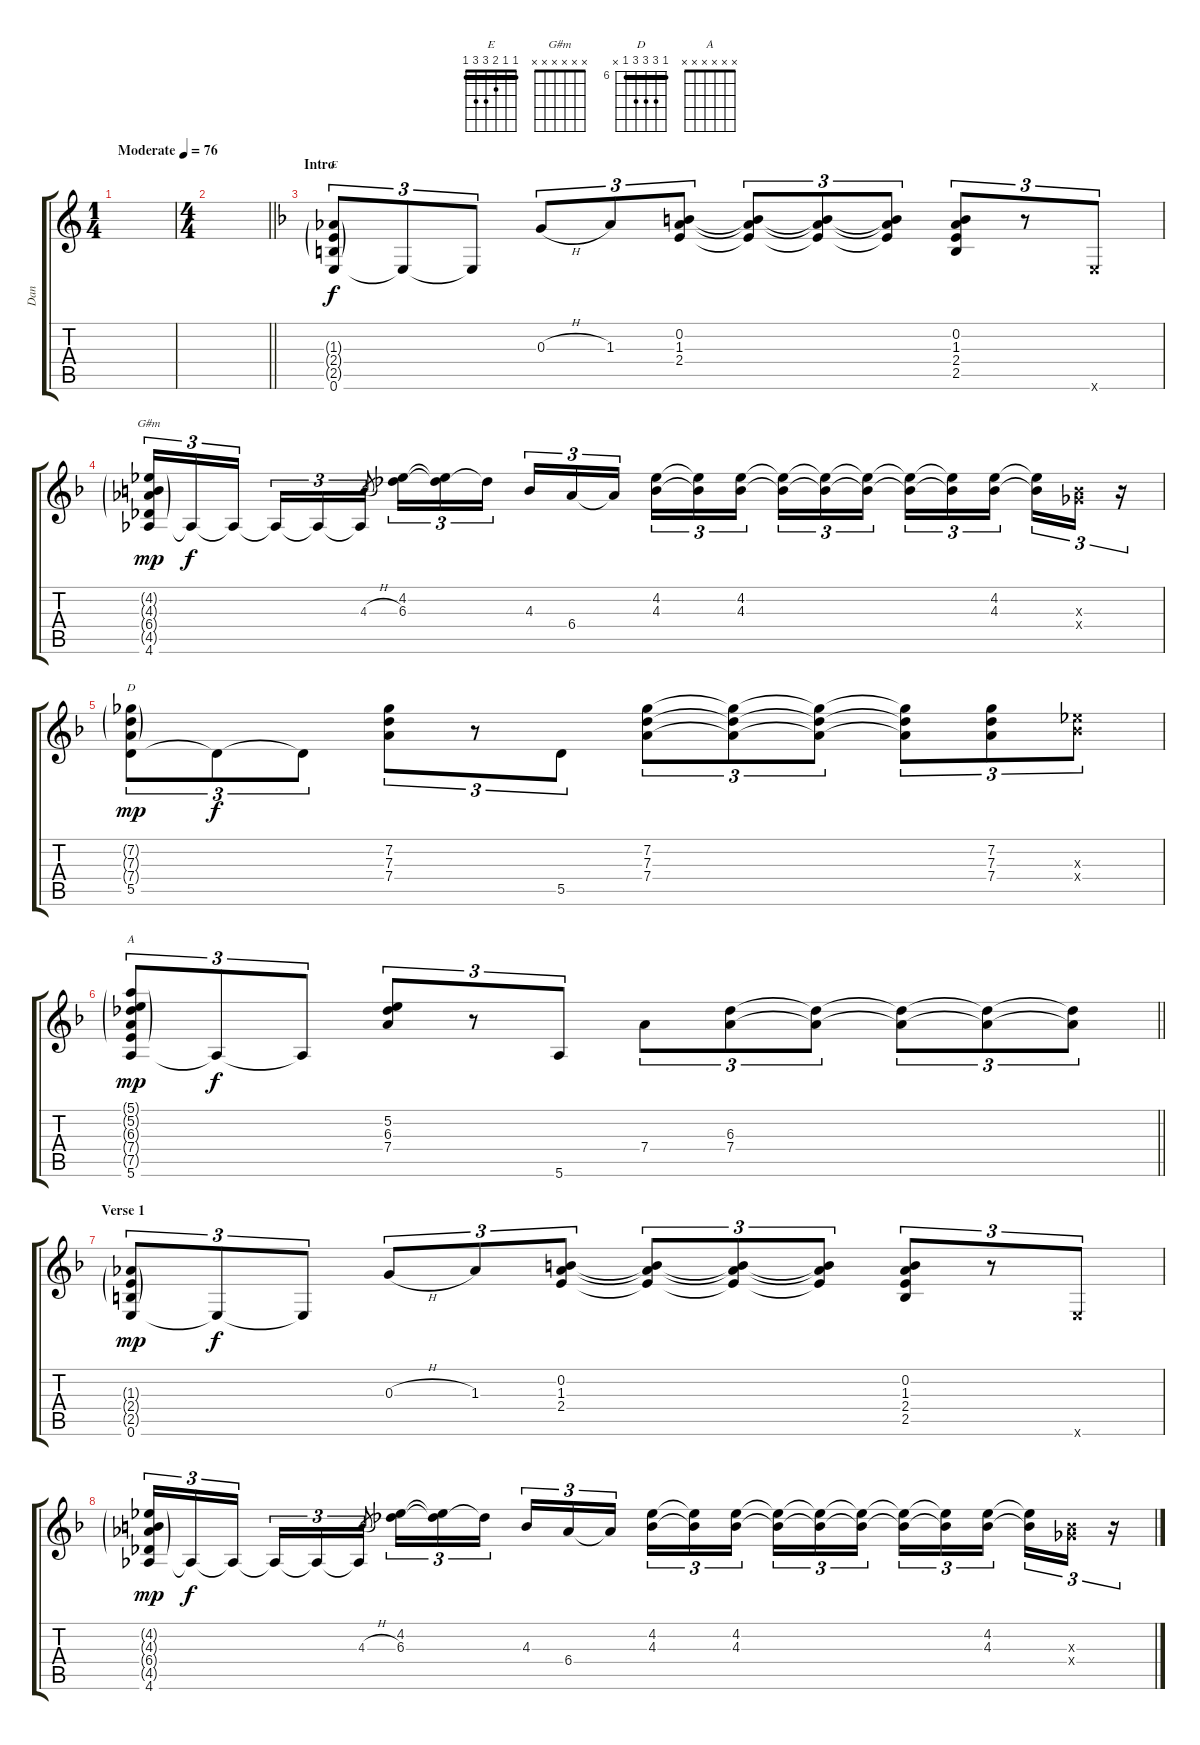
\track ("Dan" "Dan") {instrument electricguitarclean}
\staff {score tabs}
\tuning (E4 B3 G3 D3 A2 E2) {hide}
\chord ("E" 1 1 2 3 3 1) {barre 1}
\chord ("G#m" x x x x x x)
\chord ("D" 6 8 8 8 6 x) {firstfret 6 barre 6}
\chord ("A" x x x x x x)
\ts (1 4)
\tempo (76 "Moderate")
\clef g2
\ks c
|
\ts (4 4)
\barLineRight lightlight
|
\section ("" "Intro")
\ks f
(1.3{g} 2.4{g} 2.5{g} 0.6).8{tu (3 2) ch "E"} 0.6{t}.8{tu (3 2) dy f} 0.6{t}.8{tu (3 2)} 0.3{h}.8{tu (3 2)} 1.3.8{tu (3 2)} (0.2 1.3 2.4).8{tu (3 2)} (0.2{t} 1.3{t} 2.4{t}).8{tu (3 2)} (0.2{t} 1.3{t} 2.4{t}).8{tu (3 2)} (0.2{t} 1.3{t} 2.4{t}).8{tu (3 2)} (0.2 1.3 2.4 2.5).8{tu (3 2)} r.8{tu (3 2)} 0.6{x}.8{tu (3 2)} |
(4.2{g} 4.3{g} 6.4{g} 4.5{g} 4.6).16{tu (3 2) ch "G#m" dy mp} 4.6{t}.16{tu (3 2) dy f} 4.6{t}.16{tu (3 2) beam splitsecondary} 4.6{t}.16{tu (3 2)} 4.6{t}.16{tu (3 2)} 4.6{t}.16{tu (3 2)} 4.3{h}.8{gr} (4.2 6.3).16{tu (3 2)} (4.2{t} 6.3{t}).16{tu (3 2)} 6.3{t}.16{tu (3 2) beam splitsecondary} 4.3.16{tu (3 2)} 6.4.16{tu (3 2)} 6.4{t}.16{tu (3 2)} (4.2 4.3).16{tu (3 2)} (4.2{t} 4.3{t}).16{tu (3 2)} (4.2 4.3).16{tu (3 2) beam splitsecondary} (4.2{t} 4.3{t}).16{tu (3 2)} (4.2{t} 4.3{t}).16{tu (3 2)} (4.2{t} 4.3{t}).16{tu (3 2)} (4.2{t} 4.3{t}).16{tu (3 2)} (4.2{t} 4.3{t}).16{tu (3 2)} (4.2 4.3).16{tu (3 2) beam splitsecondary} (4.2{t} 4.3{t}).16{tu (3 2)} (4.3{x} 4.4{x}).16{tu (3 2)} r.16{tu (3 2)} |
(7.2{g} 7.3{g} 7.4{g} 5.5).8{tu (3 2) ch "D" dy mp} 5.5{t}.8{tu (3 2) dy f} 5.5{t}.8{tu (3 2)} (7.2 7.3 7.4).8{tu (3 2)} r.8{tu (3 2)} 5.5.8{tu (3 2)} (7.2 7.3 7.4).8{tu (3 2)} (7.2{t} 7.3{t} 7.4{t}).8{tu (3 2)} (7.2{t} 7.3{t} 7.4{t}).8{tu (3 2)} (7.2{t} 7.3{t} 7.4{t}).8{tu (3 2)} (7.2 7.3 7.4).8{tu (3 2)} (8.3{x} 8.4{x}).8{tu (3 2)} |
\barLineRight lightlight
(5.1{g} 5.2{g} 6.3{g} 7.4{g} 7.5{g} 5.6).8{tu (3 2) ch "A" dy mp} 5.6{t}.8{tu (3 2) dy f} 5.6{t}.8{tu (3 2)} (5.2 6.3 7.4).8{tu (3 2)} r.8{tu (3 2)} 5.6.8{tu (3 2)} 7.4.8{tu (3 2)} (6.3 7.4).8{tu (3 2)} (6.3{t} 7.4{t}).8{tu (3 2)} (6.3{t} 7.4{t}).8{tu (3 2)} (6.3{t} 7.4{t}).8{tu (3 2)} (6.3{t} 7.4{t}).8{tu (3 2)} |
\section ("" "Verse 1")
(1.3{g} 2.4{g} 2.5{g} 0.6).8{tu (3 2) dy mp} 0.6{t}.8{tu (3 2) dy f} 0.6{t}.8{tu (3 2)} 0.3{h}.8{tu (3 2)} 1.3.8{tu (3 2)} (0.2 1.3 2.4).8{tu (3 2)} (0.2{t} 1.3{t} 2.4{t}).8{tu (3 2)} (0.2{t} 1.3{t} 2.4{t}).8{tu (3 2)} (0.2{t} 1.3{t} 2.4{t}).8{tu (3 2)} (0.2 1.3 2.4 2.5).8{tu (3 2)} r.8{tu (3 2)} 0.6{x}.8{tu (3 2)} |
(4.2{g} 4.3{g} 6.4{g} 4.5{g} 4.6).16{tu (3 2) dy mp} 4.6{t}.16{tu (3 2) dy f} 4.6{t}.16{tu (3 2) beam splitsecondary} 4.6{t}.16{tu (3 2)} 4.6{t}.16{tu (3 2)} 4.6{t}.16{tu (3 2)} 4.3{h}.8{gr} (4.2 6.3).16{tu (3 2)} (4.2{t} 6.3{t}).16{tu (3 2)} 6.3{t}.16{tu (3 2) beam splitsecondary} 4.3.16{tu (3 2)} 6.4.16{tu (3 2)} 6.4{t}.16{tu (3 2)} (4.2 4.3).16{tu (3 2)} (4.2{t} 4.3{t}).16{tu (3 2)} (4.2 4.3).16{tu (3 2) beam splitsecondary} (4.2{t} 4.3{t}).16{tu (3 2)} (4.2{t} 4.3{t}).16{tu (3 2)} (4.2{t} 4.3{t}).16{tu (3 2)} (4.2{t} 4.3{t}).16{tu (3 2)} (4.2{t} 4.3{t}).16{tu (3 2)} (4.2 4.3).16{tu (3 2) beam splitsecondary} (4.2{t} 4.3{t}).16{tu (3 2)} (4.3{x} 4.4{x}).16{tu (3 2)} r.16{tu (3 2)}
